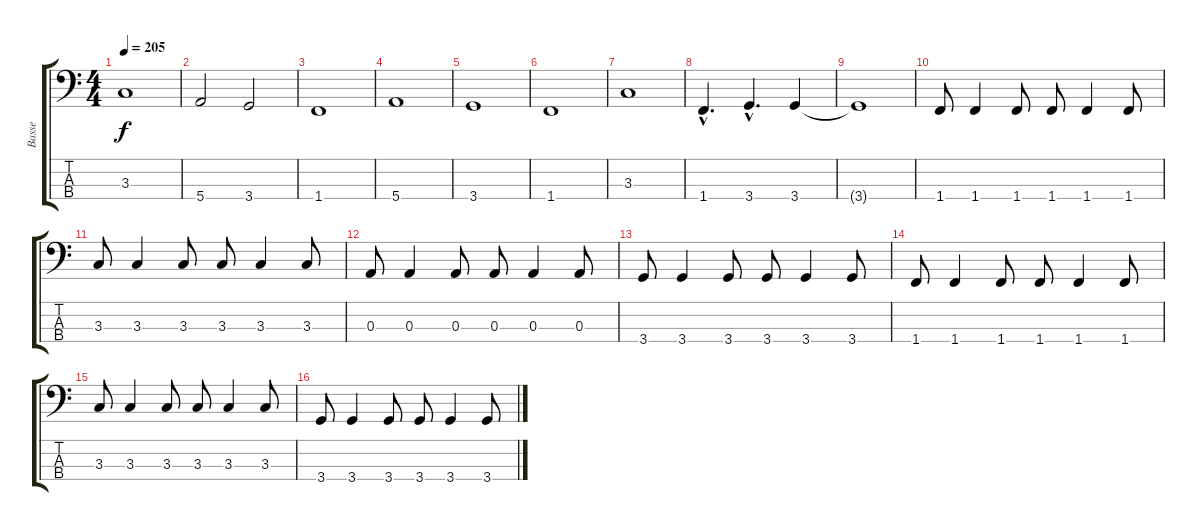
\track ("Basse" "Basse") {instrument electricbasspick}
\staff {score tabs}
\tuning (G2 D2 A1 E1) {hide}
\ts (4 4)
\tempo 205
\clef f4
\ks c
3.3{t}.1{dy f} |
5.4.2 3.4.2 |
1.4.1 |
5.4.1 |
3.4.1 |
1.4.1 |
3.3.1 |
1.4{hac}.4{d} 3.4{hac}.4{d} 3.4.4 |
3.4{t}.1 |
1.4.8 1.4.4 1.4.8 1.4.8 1.4.4 1.4.8 |
3.3.8 3.3.4 3.3.8 3.3.8 3.3.4 3.3.8 |
0.3.8 0.3.4 0.3.8 0.3.8 0.3.4 0.3.8 |
3.4.8 3.4.4 3.4.8 3.4.8 3.4.4 3.4.8 |
1.4.8 1.4.4 1.4.8 1.4.8 1.4.4 1.4.8 |
3.3.8 3.3.4 3.3.8 3.3.8 3.3.4 3.3.8 |
3.4.8 3.4.4 3.4.8 3.4.8 3.4.4 3.4.8
